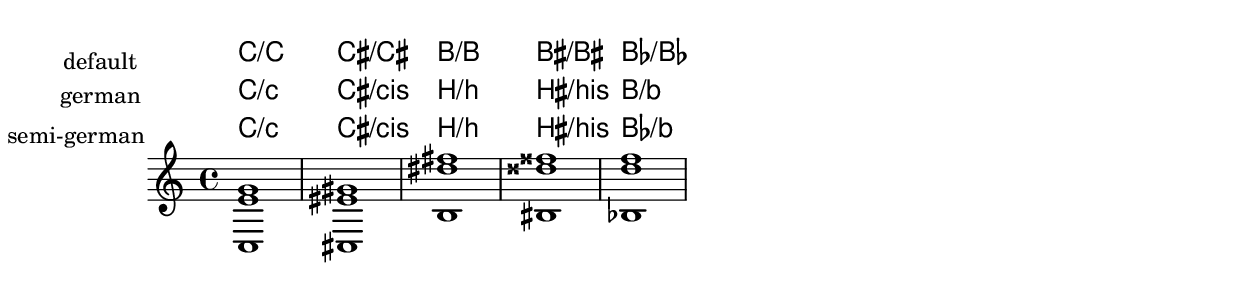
%% Do not edit this file; it is automatically
%% generated from LSR http://lsr.dsi.unimi.it
%% This file is in the public domain.
\version "2.13.16"

\header {
  lsrtags = "chords"

%% Translation of GIT committish: d2119a9e5e951c6ae850322f41444ac98d1ed492
  texidoces = "
La nomenclatura inglesa (predeterminada) para los acordes del cifrado
americano se puede cambiar por la alemana (@code{\\germanChords}
sustituye B y Bes por H y B) o por la semi-alemana
(@code{\\semiGermanChords} sustituye B y Bes por H y Bb).

"
  doctitlees = "Cambiar la nomenclatura de los acordes del cifrado americano por la notación alemana o semi-alemana"

  texidoc = "
The english naming of chords (default) can be changed to german
(@code{\\germanChords} replaces B and Bes with H and B) or semi-german
(@code{\\semiGermanChords} replaces B and Bes with H and Bb).




"
  doctitle = "Changing the chord names to German or semi-German notation"
} % begin verbatim

music = \chordmode {
  c1/c | cis/cis
  b1/b | bis/bis | bes/bes
}

%% The following is only here to print the names of the
%% chords styles; it can be removed if you do not need to
%% print them.

\layout {
  \context {
    \ChordNames
    \consists "Instrument_name_engraver"
  }
}

<<
  \new ChordNames {
    \set ChordNames.instrumentName = #"default"
    \music
  }
  \new ChordNames {
    \set ChordNames.instrumentName = #"german"
    \germanChords \music }
  \new ChordNames {
    \set ChordNames.instrumentName = #"semi-german"
    \semiGermanChords \music }
  \context Voice { \music }
>>

